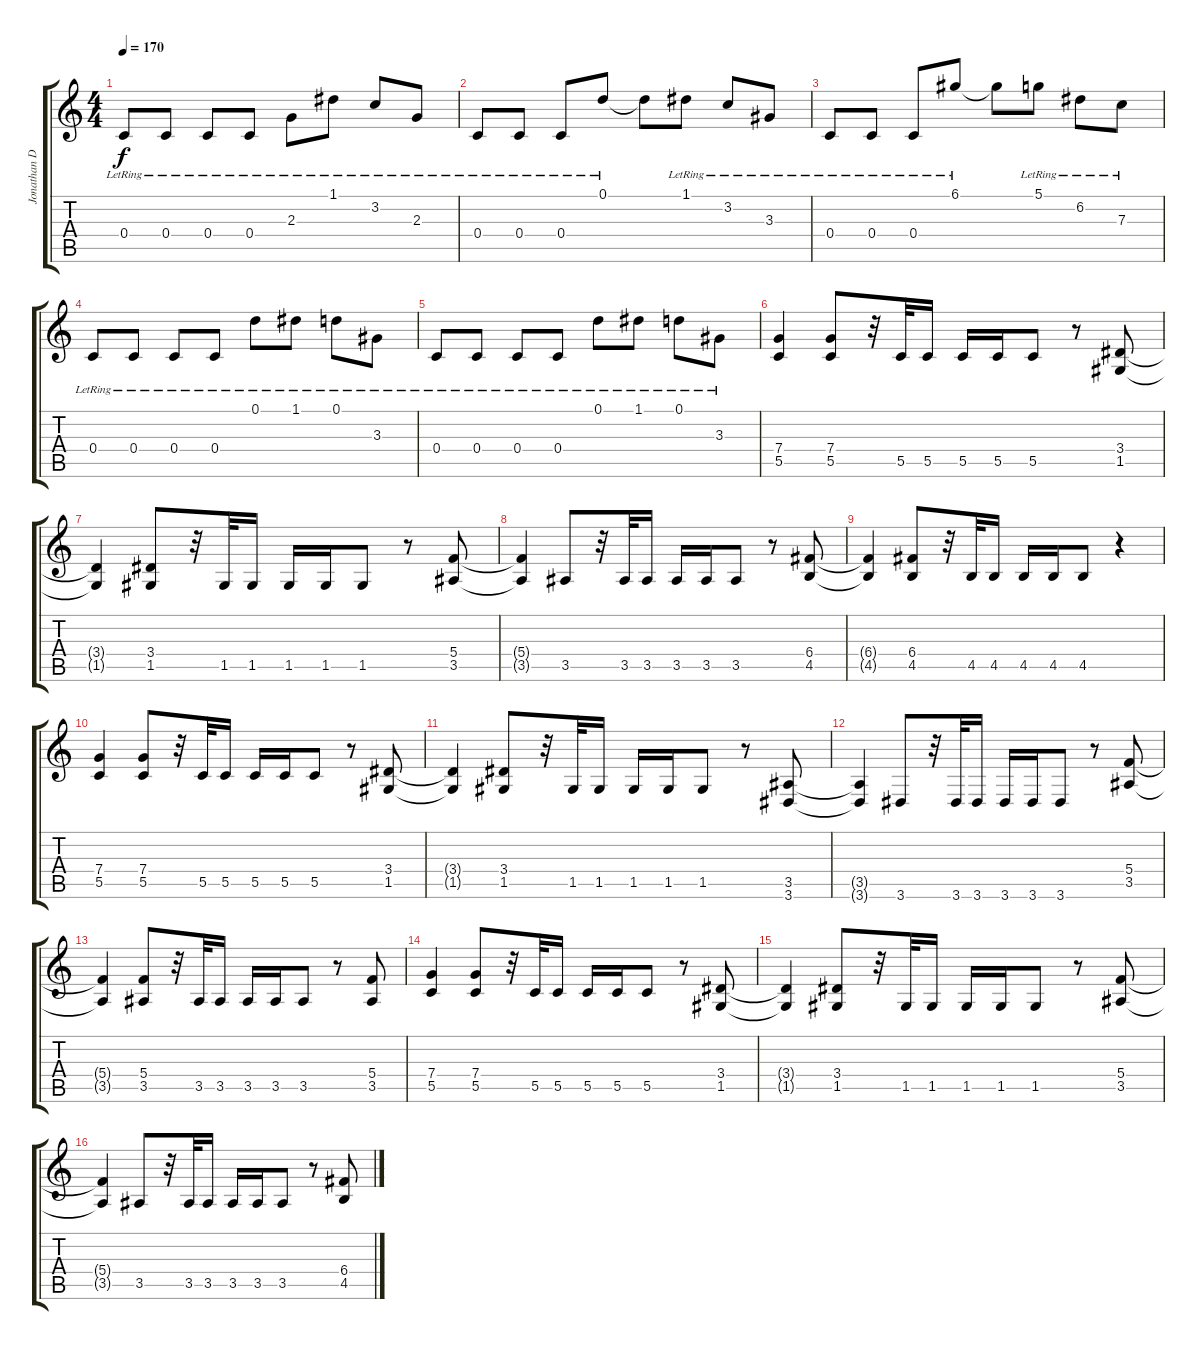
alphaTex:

\track ("Jonathan Donias" "Jonathan D") {instrument distortionguitar}
\staff {score tabs}
\tuning (D4 A3 F3 C3 G2 C2) {hide}
\ts (4 4)
\tempo 170
\clef g2
\ks c
0.4{lr}.8{dy f} 0.4{lr}.8 0.4{lr}.8 0.4{lr}.8 2.3{lr}.8 1.1{lr}.8 3.2{lr}.8 2.3{lr}.8 |
0.4{lr}.8 0.4{lr}.8 0.4{lr}.8 0.1{lr}.8 0.1{t}.8 1.1{lr}.8 3.2{lr}.8 3.3{lr}.8 |
0.4{lr}.8 0.4{lr}.8 0.4{lr}.8 6.1{lr}.8 6.1{t}.8 5.1{lr}.8 6.2{lr}.8 7.3{lr}.8 |
0.4{lr}.8 0.4{lr}.8 0.4{lr}.8 0.4{lr}.8 0.1{lr}.8 1.1{lr}.8 0.1{lr}.8 3.3{lr}.8 |
0.4{lr}.8 0.4{lr}.8 0.4{lr}.8 0.4{lr}.8 0.1{lr}.8 1.1{lr}.8 0.1{lr}.8 3.3{lr}.8 |
(7.4 5.5).4 (7.4 5.5).8 r.32 5.5.32 5.5.16 5.5.16 5.5.16 5.5.8 r.8 (3.4 1.5).8 |
(3.4{t} 1.5{t}).4 (3.4 1.5).8 r.32 1.5.32 1.5.16 1.5.16 1.5.16 1.5.8 r.8 (5.4 3.5).8 |
(5.4{t} 3.5{t}).4 3.5.8 r.32 3.5.32 3.5.16 3.5.16 3.5.16 3.5.8 r.8 (6.4 4.5).8 |
(6.4{t} 4.5{t}).4 (6.4 4.5).8 r.32 4.5.32 4.5.16 4.5.16 4.5.16 4.5.8 r.4 |
(7.4 5.5).4 (7.4 5.5).8 r.32 5.5.32 5.5.16 5.5.16 5.5.16 5.5.8 r.8 (3.4 1.5).8 |
(3.4{t} 1.5{t}).4 (3.4 1.5).8 r.32 1.5.32 1.5.16 1.5.16 1.5.16 1.5.8 r.8 (3.5 3.6).8 |
(3.5{t} 3.6{t}).4 3.6.8 r.32 3.6.32 3.6.16 3.6.16 3.6.16 3.6.8 r.8 (5.4 3.5).8 |
(5.4{t} 3.5{t}).4 (5.4 3.5).8 r.32 3.5.32 3.5.16 3.5.16 3.5.16 3.5.8 r.8 (5.4 3.5).8 |
(7.4 5.5).4 (7.4 5.5).8 r.32 5.5.32 5.5.16 5.5.16 5.5.16 5.5.8 r.8 (3.4 1.5).8 |
(3.4{t} 1.5{t}).4 (3.4 1.5).8 r.32 1.5.32 1.5.16 1.5.16 1.5.16 1.5.8 r.8 (5.4 3.5).8 |
(5.4{t} 3.5{t}).4 3.5.8 r.32 3.5.32 3.5.16 3.5.16 3.5.16 3.5.8 r.8 (6.4 4.5).8
